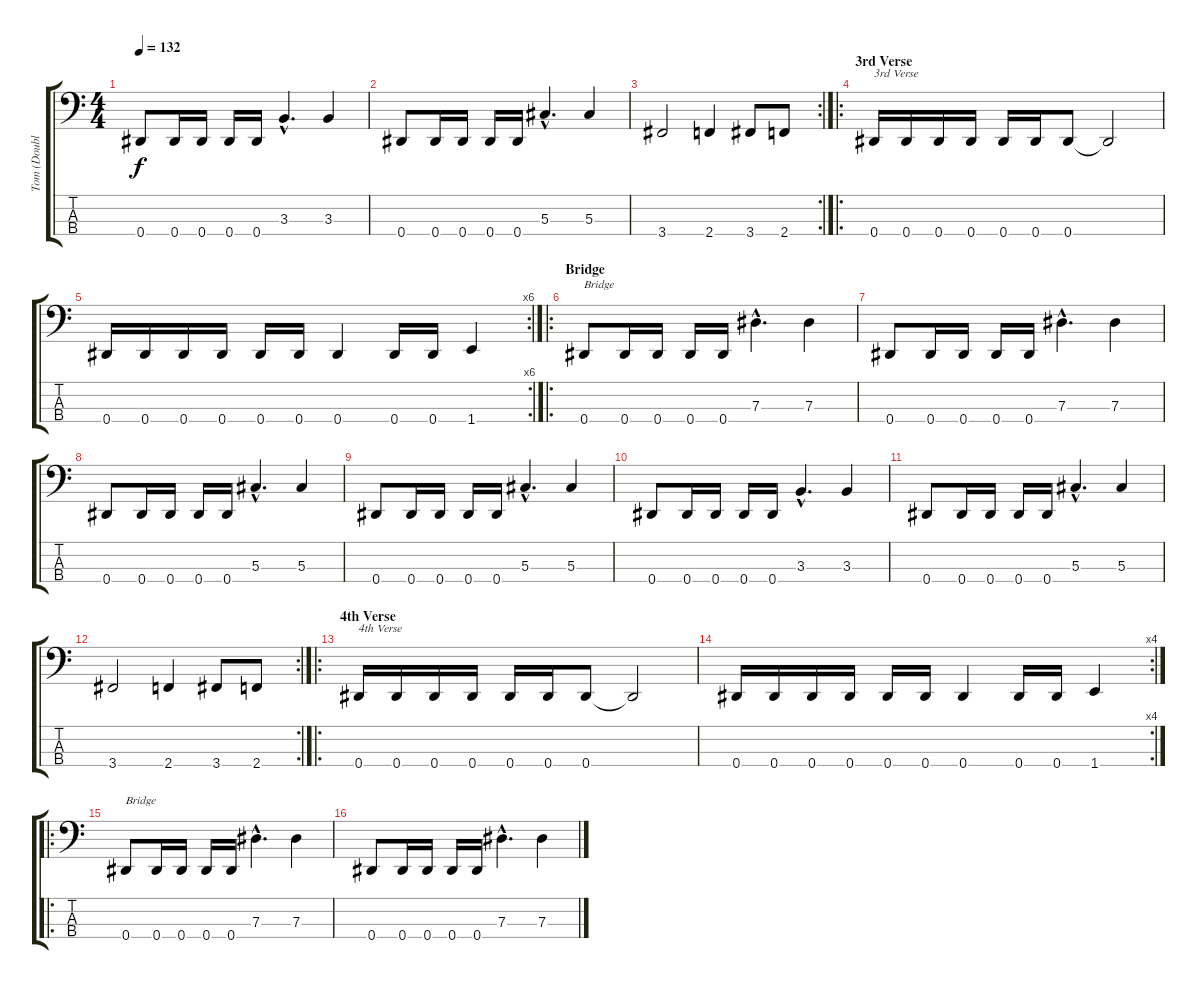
\track ("Tom (Double)" "Tom (Doubl") {instrument slapbass2}
\staff {score tabs}
\tuning (Gb2 Db2 Ab1 Eb1) {hide}
\ts (4 4)
\tempo 132
\clef f4
\ks c
0.4.8{dy f} 0.4.16 0.4.16 0.4.16 0.4.16 3.3{hac}.4{d} 3.3.4 |
0.4.8 0.4.16 0.4.16 0.4.16 0.4.16 5.3{hac}.4{d} 5.3.4 |
\rc 2
3.4.2 2.4.4 3.4.8 2.4.8 |
\ro
\section ("" "3rd Verse")
0.4.16{txt "3rd Verse"} 0.4.16 0.4.16 0.4.16 0.4.16 0.4.16 0.4.8 0.4{t}.2 |
\rc 6
0.4.16 0.4.16 0.4.16 0.4.16 0.4.16 0.4.16 0.4.4 0.4.16 0.4.16 1.4.4 |
\ro
\section ("" "Bridge")
0.4.8{txt "Bridge"} 0.4.16 0.4.16 0.4.16 0.4.16 7.3{hac}.4{d} 7.3.4 |
0.4.8 0.4.16 0.4.16 0.4.16 0.4.16 7.3{hac}.4{d} 7.3.4 |
0.4.8 0.4.16 0.4.16 0.4.16 0.4.16 5.3{hac}.4{d} 5.3.4 |
0.4.8 0.4.16 0.4.16 0.4.16 0.4.16 5.3{hac}.4{d} 5.3.4 |
0.4.8 0.4.16 0.4.16 0.4.16 0.4.16 3.3{hac}.4{d} 3.3.4 |
0.4.8 0.4.16 0.4.16 0.4.16 0.4.16 5.3{hac}.4{d} 5.3.4 |
\rc 2
3.4.2 2.4.4 3.4.8 2.4.8 |
\ro
\section ("" "4th Verse")
0.4.16{txt "4th Verse"} 0.4.16 0.4.16 0.4.16 0.4.16 0.4.16 0.4.8 0.4{t}.2 |
\rc 4
0.4.16 0.4.16 0.4.16 0.4.16 0.4.16 0.4.16 0.4.4 0.4.16 0.4.16 1.4.4 |
\ro
0.4.8{txt "Bridge"} 0.4.16 0.4.16 0.4.16 0.4.16 7.3{hac}.4{d} 7.3.4 |
0.4.8 0.4.16 0.4.16 0.4.16 0.4.16 7.3{hac}.4{d} 7.3.4
